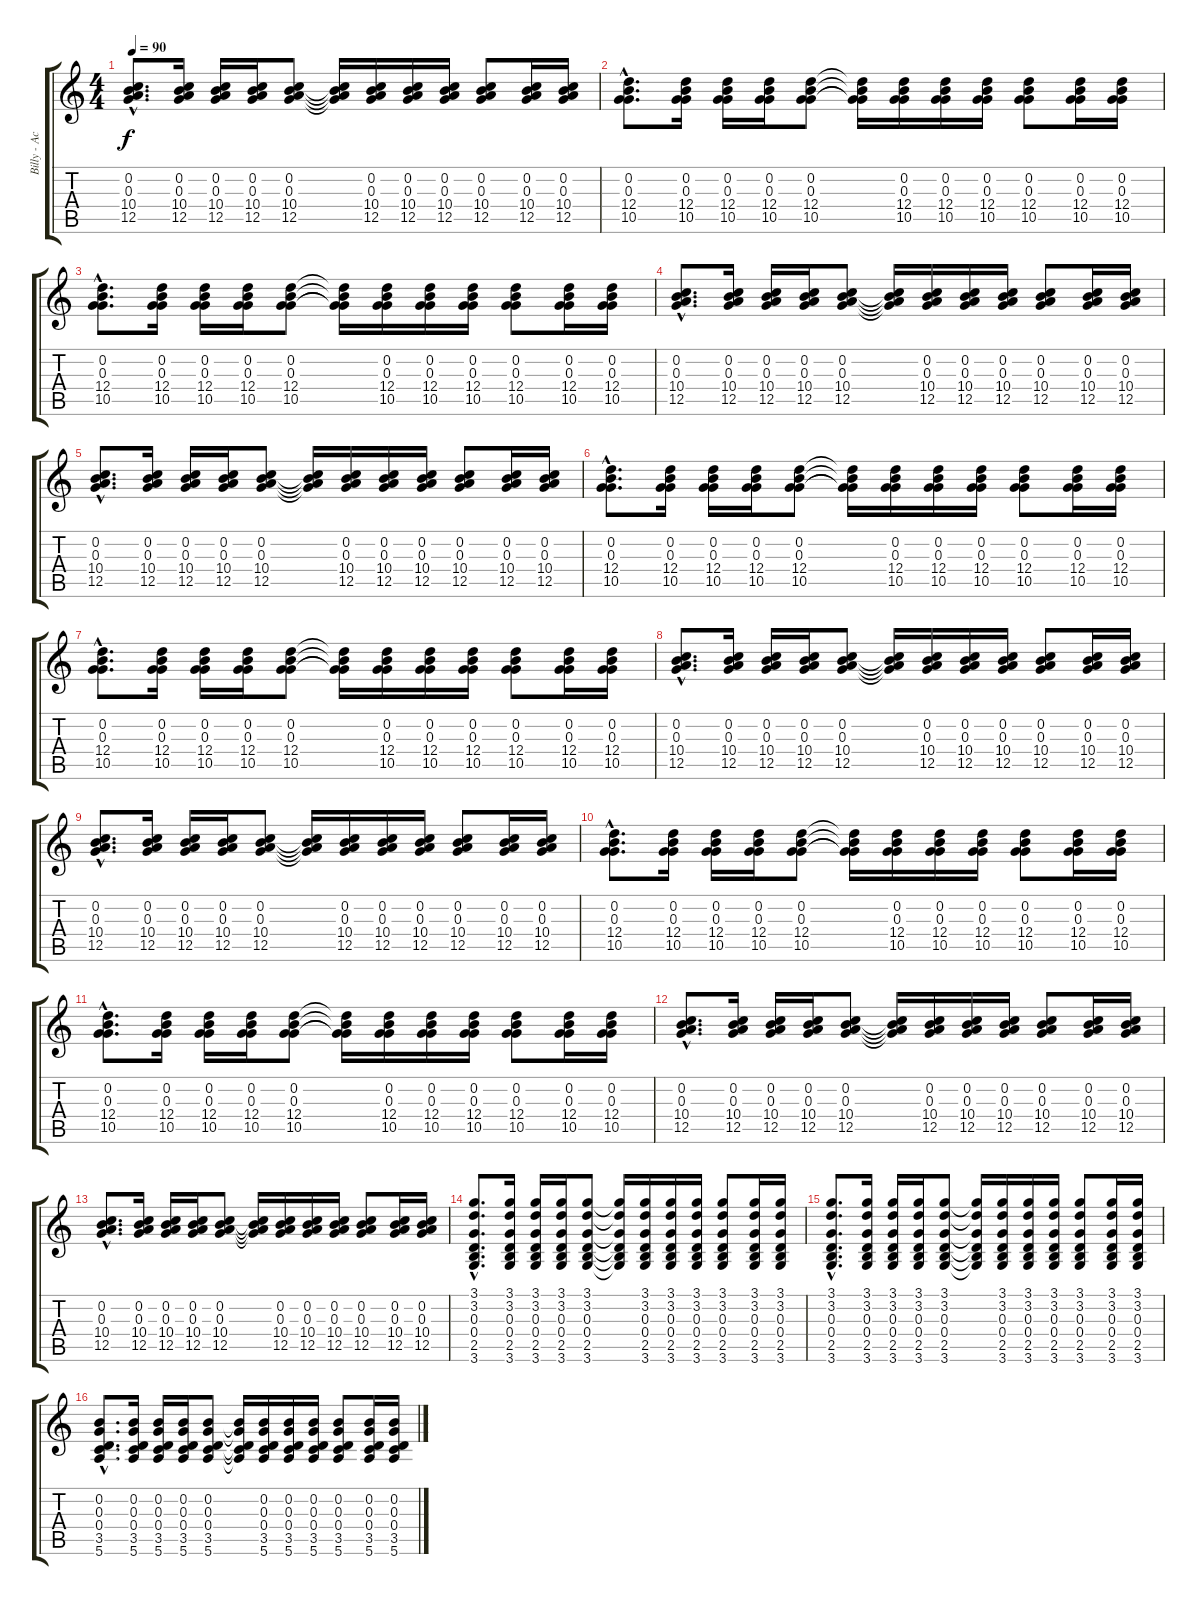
\track ("Billy - Acoustic" "Billy - Ac") {instrument acousticguitarsteel}
\staff {score tabs}
\tuning (E4 B3 G3 D3 A2 E2) {hide}
\ts (4 4)
\tempo 90
\clef g2
\ks c
(0.2{hac} 0.3{hac} 10.4{hac} 12.5{hac}).8{d dy f} (0.2 0.3 10.4 12.5).16 (0.2 0.3 10.4 12.5).16 (0.2 0.3 10.4 12.5).16 (0.2 0.3 10.4 12.5).8 (0.2{t} 0.3{t} 10.4{t} 12.5{t}).16 (0.2 0.3 10.4 12.5).16 (0.2 0.3 10.4 12.5).16 (0.2 0.3 10.4 12.5).16 (0.2 0.3 10.4 12.5).8 (0.2 0.3 10.4 12.5).16 (0.2 0.3 10.4 12.5).16 |
(0.2{hac} 0.3{hac} 12.4{hac} 10.5{hac}).8{d} (0.2 0.3 12.4 10.5).16 (0.2 0.3 12.4 10.5).16 (0.2 0.3 12.4 10.5).16 (0.2 0.3 12.4 10.5).8 (0.2{t} 0.3{t} 12.4{t} 10.5{t}).16 (0.2 0.3 12.4 10.5).16 (0.2 0.3 12.4 10.5).16 (0.2 0.3 12.4 10.5).16 (0.2 0.3 12.4 10.5).8 (0.2 0.3 12.4 10.5).16 (0.2 0.3 12.4 10.5).16 |
(0.2{hac} 0.3{hac} 12.4{hac} 10.5{hac}).8{d} (0.2 0.3 12.4 10.5).16 (0.2 0.3 12.4 10.5).16 (0.2 0.3 12.4 10.5).16 (0.2 0.3 12.4 10.5).8 (0.2{t} 0.3{t} 12.4{t} 10.5{t}).16 (0.2 0.3 12.4 10.5).16 (0.2 0.3 12.4 10.5).16 (0.2 0.3 12.4 10.5).16 (0.2 0.3 12.4 10.5).8 (0.2 0.3 12.4 10.5).16 (0.2 0.3 12.4 10.5).16 |
(0.2{hac} 0.3{hac} 10.4{hac} 12.5{hac}).8{d} (0.2 0.3 10.4 12.5).16 (0.2 0.3 10.4 12.5).16 (0.2 0.3 10.4 12.5).16 (0.2 0.3 10.4 12.5).8 (0.2{t} 0.3{t} 10.4{t} 12.5{t}).16 (0.2 0.3 10.4 12.5).16 (0.2 0.3 10.4 12.5).16 (0.2 0.3 10.4 12.5).16 (0.2 0.3 10.4 12.5).8 (0.2 0.3 10.4 12.5).16 (0.2 0.3 10.4 12.5).16 |
(0.2{hac} 0.3{hac} 10.4{hac} 12.5{hac}).8{d} (0.2 0.3 10.4 12.5).16 (0.2 0.3 10.4 12.5).16 (0.2 0.3 10.4 12.5).16 (0.2 0.3 10.4 12.5).8 (0.2{t} 0.3{t} 10.4{t} 12.5{t}).16 (0.2 0.3 10.4 12.5).16 (0.2 0.3 10.4 12.5).16 (0.2 0.3 10.4 12.5).16 (0.2 0.3 10.4 12.5).8 (0.2 0.3 10.4 12.5).16 (0.2 0.3 10.4 12.5).16 |
(0.2{hac} 0.3{hac} 12.4{hac} 10.5{hac}).8{d} (0.2 0.3 12.4 10.5).16 (0.2 0.3 12.4 10.5).16 (0.2 0.3 12.4 10.5).16 (0.2 0.3 12.4 10.5).8 (0.2{t} 0.3{t} 12.4{t} 10.5{t}).16 (0.2 0.3 12.4 10.5).16 (0.2 0.3 12.4 10.5).16 (0.2 0.3 12.4 10.5).16 (0.2 0.3 12.4 10.5).8 (0.2 0.3 12.4 10.5).16 (0.2 0.3 12.4 10.5).16 |
(0.2{hac} 0.3{hac} 12.4{hac} 10.5{hac}).8{d} (0.2 0.3 12.4 10.5).16 (0.2 0.3 12.4 10.5).16 (0.2 0.3 12.4 10.5).16 (0.2 0.3 12.4 10.5).8 (0.2{t} 0.3{t} 12.4{t} 10.5{t}).16 (0.2 0.3 12.4 10.5).16 (0.2 0.3 12.4 10.5).16 (0.2 0.3 12.4 10.5).16 (0.2 0.3 12.4 10.5).8 (0.2 0.3 12.4 10.5).16 (0.2 0.3 12.4 10.5).16 |
(0.2{hac} 0.3{hac} 10.4{hac} 12.5{hac}).8{d} (0.2 0.3 10.4 12.5).16 (0.2 0.3 10.4 12.5).16 (0.2 0.3 10.4 12.5).16 (0.2 0.3 10.4 12.5).8 (0.2{t} 0.3{t} 10.4{t} 12.5{t}).16 (0.2 0.3 10.4 12.5).16 (0.2 0.3 10.4 12.5).16 (0.2 0.3 10.4 12.5).16 (0.2 0.3 10.4 12.5).8 (0.2 0.3 10.4 12.5).16 (0.2 0.3 10.4 12.5).16 |
(0.2{hac} 0.3{hac} 10.4{hac} 12.5{hac}).8{d} (0.2 0.3 10.4 12.5).16 (0.2 0.3 10.4 12.5).16 (0.2 0.3 10.4 12.5).16 (0.2 0.3 10.4 12.5).8 (0.2{t} 0.3{t} 10.4{t} 12.5{t}).16 (0.2 0.3 10.4 12.5).16 (0.2 0.3 10.4 12.5).16 (0.2 0.3 10.4 12.5).16 (0.2 0.3 10.4 12.5).8 (0.2 0.3 10.4 12.5).16 (0.2 0.3 10.4 12.5).16 |
(0.2{hac} 0.3{hac} 12.4{hac} 10.5{hac}).8{d} (0.2 0.3 12.4 10.5).16 (0.2 0.3 12.4 10.5).16 (0.2 0.3 12.4 10.5).16 (0.2 0.3 12.4 10.5).8 (0.2{t} 0.3{t} 12.4{t} 10.5{t}).16 (0.2 0.3 12.4 10.5).16 (0.2 0.3 12.4 10.5).16 (0.2 0.3 12.4 10.5).16 (0.2 0.3 12.4 10.5).8 (0.2 0.3 12.4 10.5).16 (0.2 0.3 12.4 10.5).16 |
(0.2{hac} 0.3{hac} 12.4{hac} 10.5{hac}).8{d} (0.2 0.3 12.4 10.5).16 (0.2 0.3 12.4 10.5).16 (0.2 0.3 12.4 10.5).16 (0.2 0.3 12.4 10.5).8 (0.2{t} 0.3{t} 12.4{t} 10.5{t}).16 (0.2 0.3 12.4 10.5).16 (0.2 0.3 12.4 10.5).16 (0.2 0.3 12.4 10.5).16 (0.2 0.3 12.4 10.5).8 (0.2 0.3 12.4 10.5).16 (0.2 0.3 12.4 10.5).16 |
(0.2{hac} 0.3{hac} 10.4{hac} 12.5{hac}).8{d} (0.2 0.3 10.4 12.5).16 (0.2 0.3 10.4 12.5).16 (0.2 0.3 10.4 12.5).16 (0.2 0.3 10.4 12.5).8 (0.2{t} 0.3{t} 10.4{t} 12.5{t}).16 (0.2 0.3 10.4 12.5).16 (0.2 0.3 10.4 12.5).16 (0.2 0.3 10.4 12.5).16 (0.2 0.3 10.4 12.5).8 (0.2 0.3 10.4 12.5).16 (0.2 0.3 10.4 12.5).16 |
(0.2{hac} 0.3{hac} 10.4{hac} 12.5{hac}).8{d} (0.2 0.3 10.4 12.5).16 (0.2 0.3 10.4 12.5).16 (0.2 0.3 10.4 12.5).16 (0.2 0.3 10.4 12.5).8 (0.2{t} 0.3{t} 10.4{t} 12.5{t}).16 (0.2 0.3 10.4 12.5).16 (0.2 0.3 10.4 12.5).16 (0.2 0.3 10.4 12.5).16 (0.2 0.3 10.4 12.5).8 (0.2 0.3 10.4 12.5).16 (0.2 0.3 10.4 12.5).16 |
(3.1{hac} 3.2{hac} 0.3{hac} 0.4{hac} 2.5{hac} 3.6{hac}).8{d} (3.1 3.2 0.3 0.4 2.5 3.6).16 (3.1 3.2 0.3 0.4 2.5 3.6).16 (3.1 3.2 0.3 0.4 2.5 3.6).16 (3.1 3.2 0.3 0.4 2.5 3.6).8 (3.1{t} 3.2{t} 0.3{t} 0.4{t} 2.5{t} 3.6{t}).16 (3.1 3.2 0.3 0.4 2.5 3.6).16 (3.1 3.2 0.3 0.4 2.5 3.6).16 (3.1 3.2 0.3 0.4 2.5 3.6).16 (3.1 3.2 0.3 0.4 2.5 3.6).8 (3.1 3.2 0.3 0.4 2.5 3.6).16 (3.1 3.2 0.3 0.4 2.5 3.6).16 |
(3.1{hac} 3.2{hac} 0.3{hac} 0.4{hac} 2.5{hac} 3.6{hac}).8{d} (3.1 3.2 0.3 0.4 2.5 3.6).16 (3.1 3.2 0.3 0.4 2.5 3.6).16 (3.1 3.2 0.3 0.4 2.5 3.6).16 (3.1 3.2 0.3 0.4 2.5 3.6).8 (3.1{t} 3.2{t} 0.3{t} 0.4{t} 2.5{t} 3.6{t}).16 (3.1 3.2 0.3 0.4 2.5 3.6).16 (3.1 3.2 0.3 0.4 2.5 3.6).16 (3.1 3.2 0.3 0.4 2.5 3.6).16 (3.1 3.2 0.3 0.4 2.5 3.6).8 (3.1 3.2 0.3 0.4 2.5 3.6).16 (3.1 3.2 0.3 0.4 2.5 3.6).16 |
(0.2{hac} 0.3{hac} 0.4{hac} 3.5{hac} 5.6{hac}).8{d} (0.2 0.3 0.4 3.5 5.6).16 (0.2 0.3 0.4 3.5 5.6).16 (0.2 0.3 0.4 3.5 5.6).16 (0.2 0.3 0.4 3.5 5.6).8 (0.2{t} 0.3{t} 0.4{t} 3.5{t} 5.6{t}).16 (0.2 0.3 0.4 3.5 5.6).16 (0.2 0.3 0.4 3.5 5.6).16 (0.2 0.3 0.4 3.5 5.6).16 (0.2 0.3 0.4 3.5 5.6).8 (0.2 0.3 0.4 3.5 5.6).16 (0.2 0.3 0.4 3.5 5.6).16
